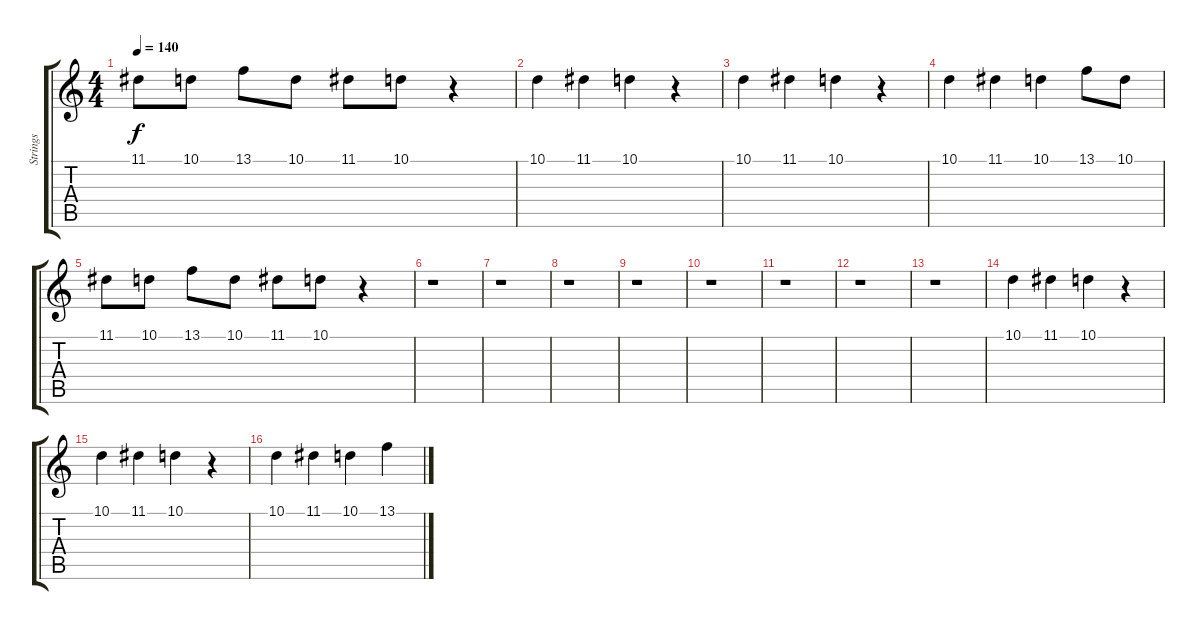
\track ("Strings" "Strings") {instrument lead2sawtooth}
\staff {score tabs}
\tuning (E4 B3 G3 D3 A2 E2) {hide}
\ts (4 4)
\tempo 140
\clef g2
\ks c
11.1.8{dy f} 10.1.8 13.1.8 10.1.8 11.1.8 10.1.8 r.4 |
10.1.4 11.1.4 10.1.4 r.4 |
10.1.4 11.1.4 10.1.4 r.4 |
10.1.4 11.1.4 10.1.4 13.1.8 10.1.8 |
11.1.8 10.1.8 13.1.8 10.1.8 11.1.8 10.1.8 r.4 |
r.1 |
r.1 |
r.1 |
r.1 |
r.1 |
r.1 |
r.1 |
r.1 |
10.1.4 11.1.4 10.1.4 r.4 |
10.1.4 11.1.4 10.1.4 r.4 |
10.1.4 11.1.4 10.1.4 13.1.4
